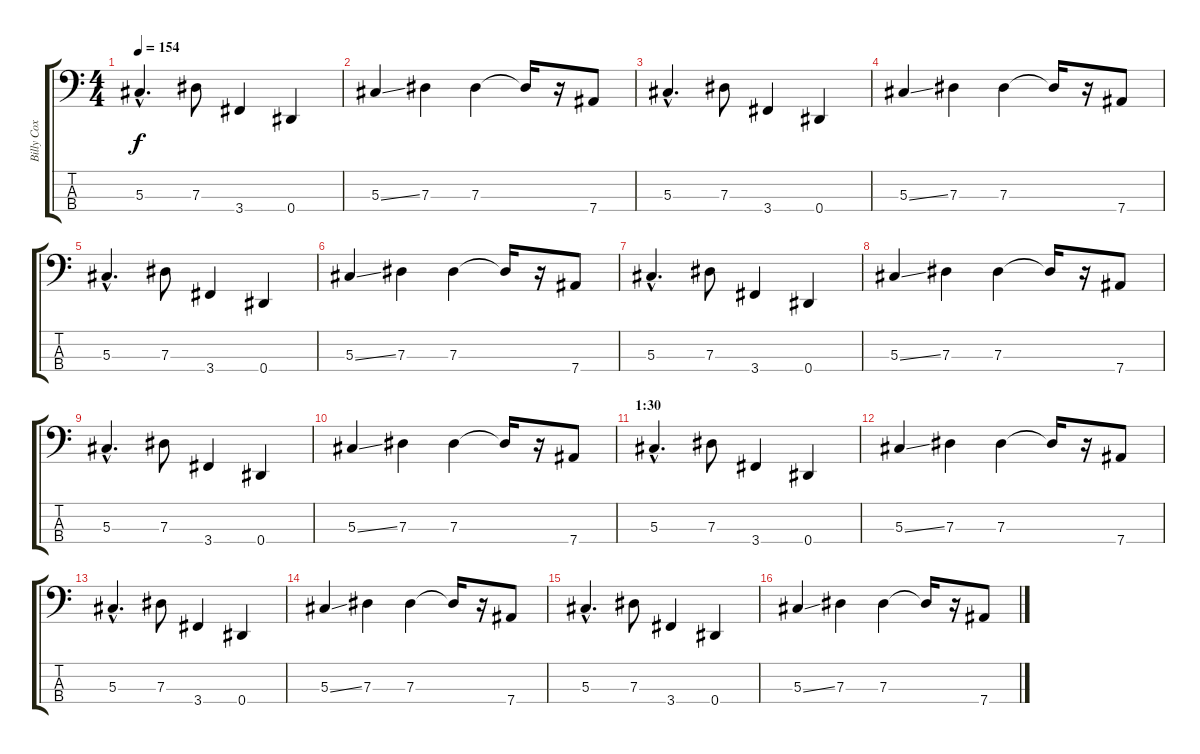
\track ("Billy Cox" "Billy Cox") {instrument electricbassfinger}
\staff {score tabs}
\tuning (Gb2 Db2 Ab1 Eb1) {hide}
\ts (4 4)
\tempo 154
\clef f4
\ks c
5.3{hac}.4{d dy f} 7.3.8 3.4.4 0.4.4 |
5.3{ss}.4 7.3.4 7.3.4 7.3{t}.16 r.16 7.4.8 |
5.3{hac}.4{d} 7.3.8 3.4.4 0.4.4 |
5.3{ss}.4 7.3.4 7.3.4 7.3{t}.16 r.16 7.4.8 |
5.3{hac}.4{d} 7.3.8 3.4.4 0.4.4 |
5.3{ss}.4 7.3.4 7.3.4 7.3{t}.16 r.16 7.4.8 |
5.3{hac}.4{d} 7.3.8 3.4.4 0.4.4 |
5.3{ss}.4 7.3.4 7.3.4 7.3{t}.16 r.16 7.4.8 |
5.3{hac}.4{d} 7.3.8 3.4.4 0.4.4 |
5.3{ss}.4 7.3.4 7.3.4 7.3{t}.16 r.16 7.4.8 |
\section ("" "1:30")
5.3{hac}.4{d} 7.3.8 3.4.4 0.4.4 |
5.3{ss}.4 7.3.4 7.3.4 7.3{t}.16 r.16 7.4.8 |
5.3{hac}.4{d} 7.3.8 3.4.4 0.4.4 |
5.3{ss}.4 7.3.4 7.3.4 7.3{t}.16 r.16 7.4.8 |
5.3{hac}.4{d} 7.3.8 3.4.4 0.4.4 |
5.3{ss}.4 7.3.4 7.3.4 7.3{t}.16 r.16 7.4.8
